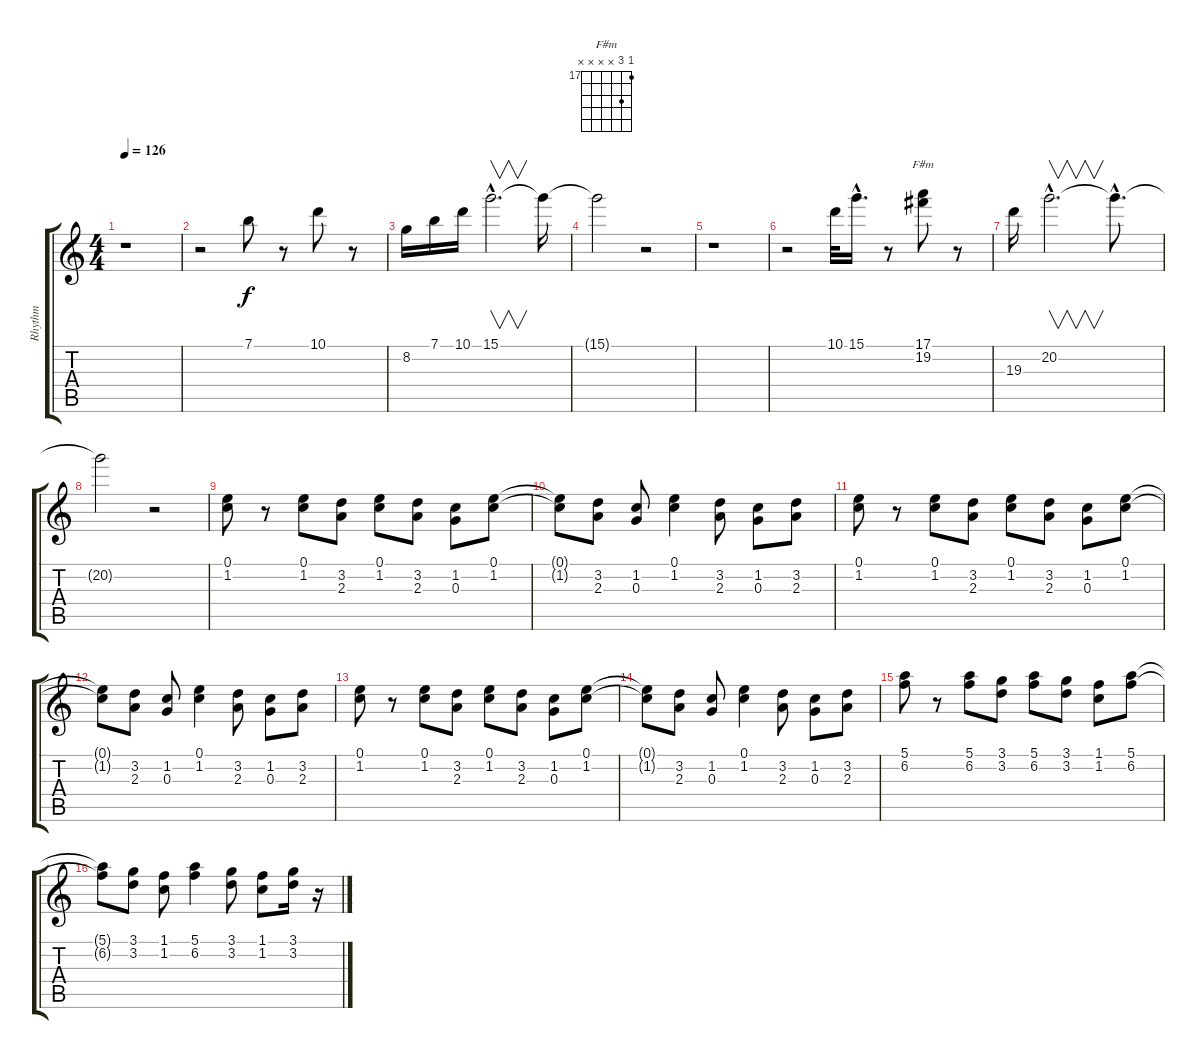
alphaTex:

\track ("Rhythm" "Rhythm") {instrument electricguitarclean}
\staff {score tabs}
\tuning (E4 B3 G3 D3 A2 E2) {hide}
\chord ("F#m" 17 19 x x x x) {firstfret 17}
\ts (4 4)
\tempo 126
\clef g2
\ks c
r.1{dy f} |
r.2 7.1.8 r.8 10.1.8 r.8 |
8.2.16 7.1.16 10.1.16 15.1{hac}.2{v d} 15.1{t}.16 |
15.1{t}.2 r.2 |
r.1 |
r.2 10.1.32 15.1{hac}.16{d} r.8 (17.1 19.2).8{ch "F#m"} r.8 |
19.3.16 20.2{hac}.2{v d} 20.2{hac t}.8{d} |
20.2{t}.2 r.2 |
(0.1 1.2).8 r.8 (0.1 1.2).8 (3.2 2.3).8 (0.1 1.2).8 (3.2 2.3).8 (1.2 0.3).8 (0.1 1.2).8 |
(0.1{t} 1.2{t}).8 (3.2 2.3).8 (1.2 0.3).8 (0.1 1.2).4 (3.2 2.3).8 (1.2 0.3).8 (3.2 2.3).8 |
(0.1 1.2).8 r.8 (0.1 1.2).8 (3.2 2.3).8 (0.1 1.2).8 (3.2 2.3).8 (1.2 0.3).8 (0.1 1.2).8 |
(0.1{t} 1.2{t}).8 (3.2 2.3).8 (1.2 0.3).8 (0.1 1.2).4 (3.2 2.3).8 (1.2 0.3).8 (3.2 2.3).8 |
(0.1 1.2).8 r.8 (0.1 1.2).8 (3.2 2.3).8 (0.1 1.2).8 (3.2 2.3).8 (1.2 0.3).8 (0.1 1.2).8 |
(0.1{t} 1.2{t}).8 (3.2 2.3).8 (1.2 0.3).8 (0.1 1.2).4 (3.2 2.3).8 (1.2 0.3).8 (3.2 2.3).8 |
(5.1 6.2).8 r.8 (5.1 6.2).8 (3.1 3.2).8 (5.1 6.2).8 (3.1 3.2).8 (1.1 1.2).8 (5.1 6.2).8 |
(5.1{t} 6.2{t}).8 (3.1 3.2).8 (1.1 1.2).8 (5.1 6.2).4 (3.1 3.2).8 (1.1 1.2).8 (3.1 3.2).16 r.16
